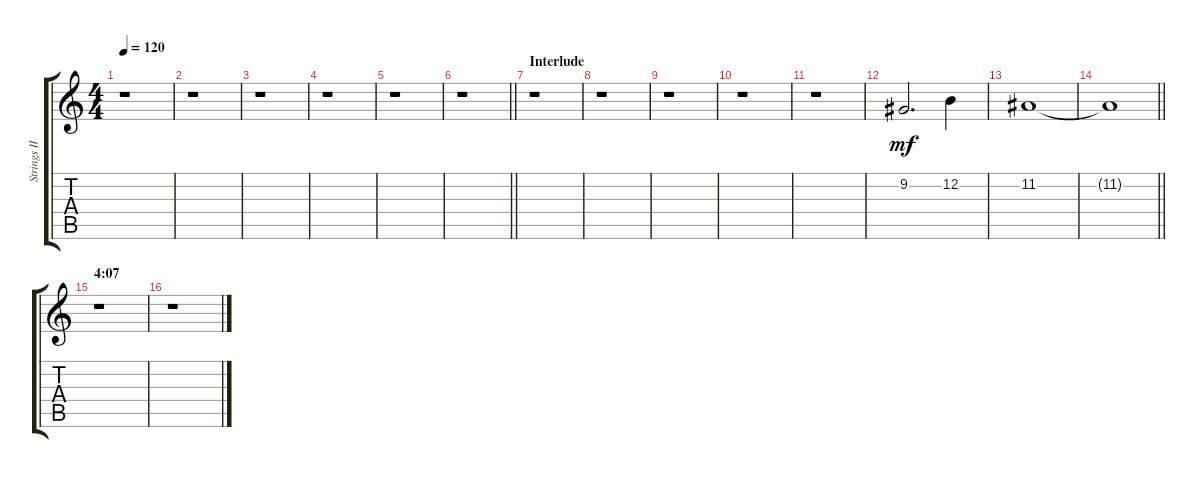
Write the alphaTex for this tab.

\track ("Strings II" "Strings II") {instrument stringensemble1}
\staff {score tabs}
\tuning (E4 B3 G3 D3 A2 E2) {hide}
\ts (4 4)
\tempo 120
\clef g2
\ks c
r.1{dy mf} |
r.1 |
r.1 |
r.1 |
r.1 |
\barLineRight lightlight
r.1 |
\section ("" "Interlude")
r.1 |
r.1 |
r.1 |
r.1 |
r.1 |
9.2.2{d balance 4} 12.2.4 |
11.2.1 |
\barLineRight lightlight
11.2{t}.1 |
\section ("" "4:07")
r.1 |
r.1
